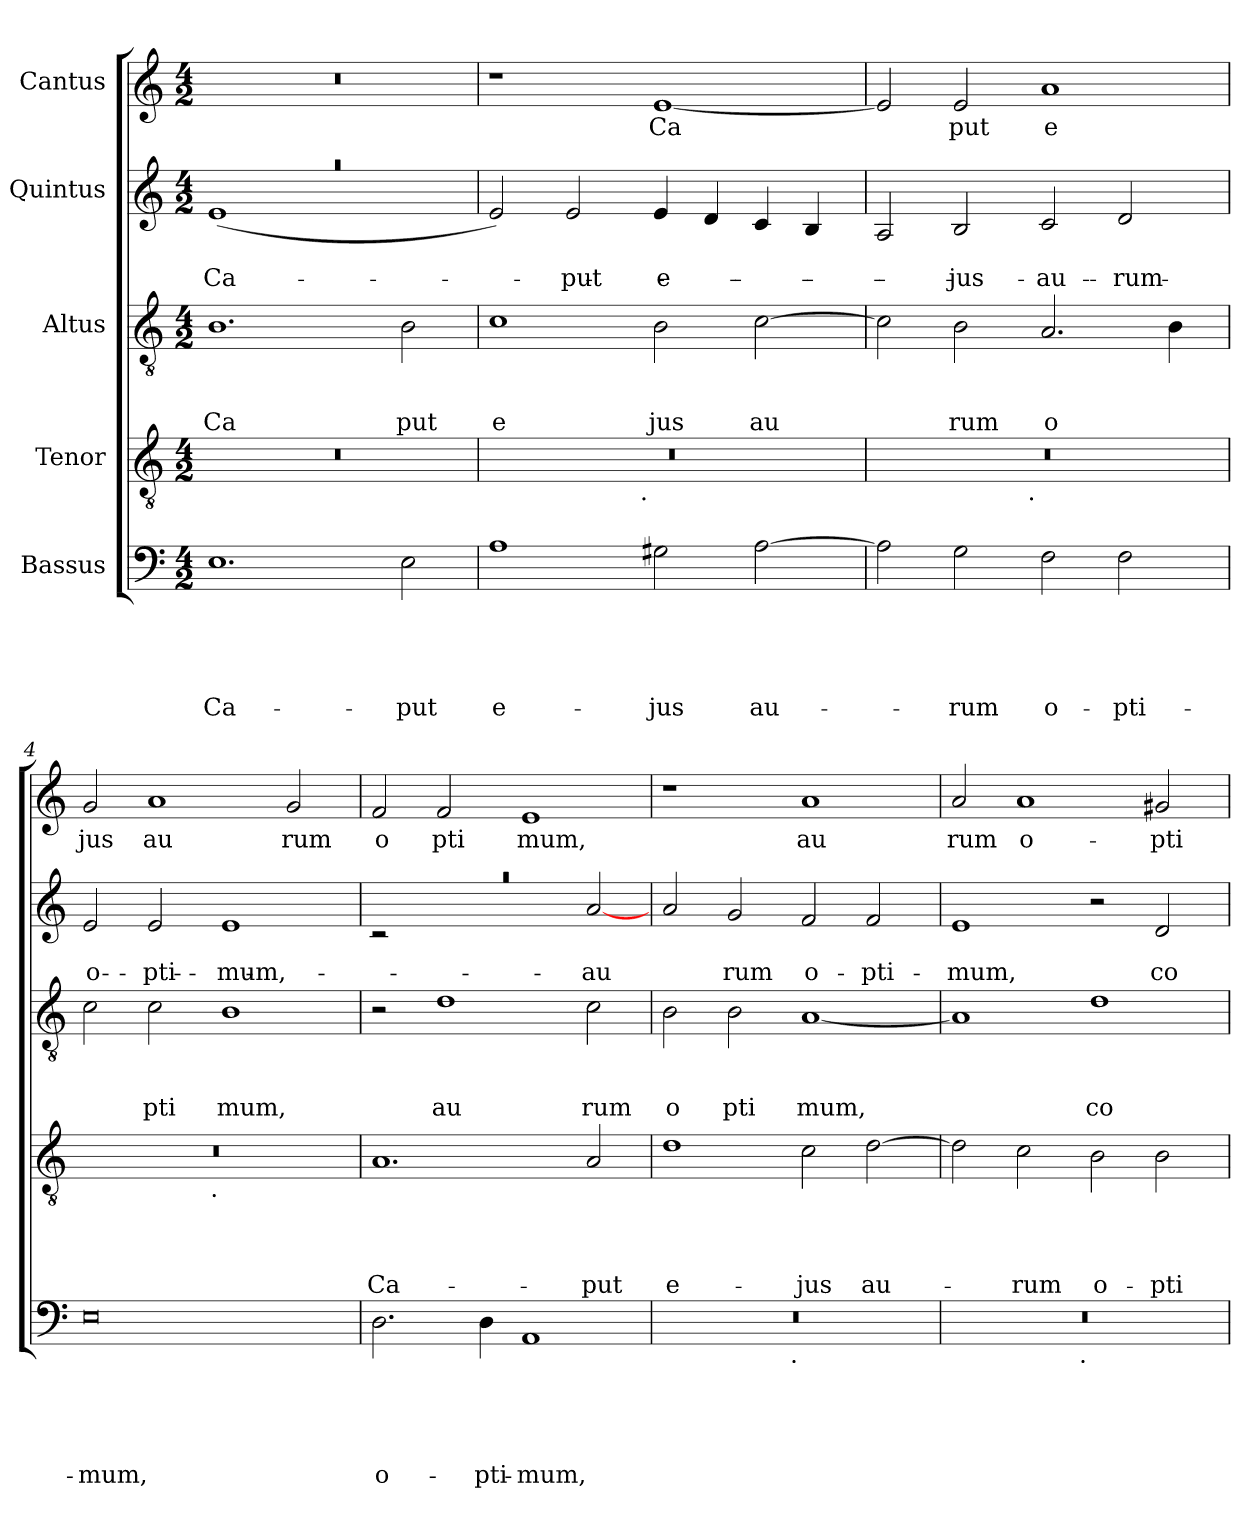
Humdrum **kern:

**kern	**text	**text	**text	**text	**text	**kern	**text	**text	**text	**text	**kern	**text	**text	**text	**kern	**text	**text	**kern	**text
*part5	*part5	*part5	*part5	*part5	*part5	*part4	*part4	*part4	*part4	*part4	*part3	*part3	*part3	*part3	*part2	*part2	*part2	*part1	*part1
*staff5	*staff5	*staff5	*staff5	*staff5	*staff5	*staff4	*staff4	*staff4	*staff4	*staff4	*staff3	*staff3	*staff3	*staff3	*staff2	*staff2	*staff2	*staff1	*staff1
*I"Bassus	*	*	*	*	*	*I"Tenor	*	*	*	*	*I"Altus	*	*	*	*I"Quintus	*	*	*I"Cantus	*
*clefF4	*	*	*	*	*	*clefGv2	*	*	*	*	*clefGv2	*	*	*	*clefG2	*	*	*clefG2	*
*k[]	*	*	*	*	*	*k[]	*	*	*	*	*k[]	*	*	*	*k[]	*	*	*k[]	*
*C:	*	*	*	*	*	*C:	*	*	*	*	*C:	*	*	*	*C:	*	*	*C:	*
*M4/2	*	*	*	*	*	*M4/2	*	*	*	*	*M4/2	*	*	*	*M4/2	*	*	*M4/2	*
=1	=1	=1	=1	=1	=1	=1	=1	=1	=1	=1	=1	=1	=1	=1	=1	=1	=1	=1	=1
!	!	!	!	!	!LO:LY:b	!	!	!	!	!	!	!	!	!LO:LY:b	!LO:N:vis=1	!	!LO:LY:b	!	!
*	*	*	*	*	*	*	*	*	*	*	*	*	*	*	*^	*	*	*	*
1.E	.	.	.	.	Ca-	0r	.	.	.	.	1.B	.	.	Ca	0raa	(<1e	.	Ca-	0r	.
.	.	.	.	.	.	.	.	.	.	.	.	.	.	.	.	1ryy	.	.	.	.
!	!	!	!	!	!LO:LY:b	!	!	!	!	!	!	!	!	!LO:LY:b	!	!	!	!	!	!
2E\	.	.	.	.	-put	.	.	.	.	.	2B\	.	.	put	.	.	.	.	.	.
*	*	*	*	*	*	*	*	*	*	*	*	*	*	*	*v	*v	*	*	*	*
=2	=2	=2	=2	=2	=2	=2	=2	=2	=2	=2	=2	=2	=2	=2	=2	=2	=2	=2	=2
!	!	!	!	!	!LO:LY:b	!	!	!	!	!	!	!	!	!LO:LY:b	!	!	!	!	!
*	*	*	*	*	*	*^	*	*	*	*	*	*	*	*	*	*	*	*	*
1A	.	.	.	.	e-	0r	2ryy	.	.	.	.	1c	.	.	e	2e/)	.	.	1r	.
!	!	!	!	!	!	!	!	!	!	!	!	!	!	!	!	!	!	!LO:LY:b	!	!
.	.	.	.	.	.	.	4...ryy	.	.	.	.	.	.	.	.	2e/	.	-put	.	.
!	!	!	!	!	!	!	!LO:TX:b:t=.	!	!	!	!	!	!	!	!	!	!	!	!	!
.	.	.	.	.	.	.	1ryy	.	.	.	.	.	.	.	.	.	.	.	.	.
!	!	!	!	!	!LO:LY:b	!	!	!	!	!	!	!	!	!	!LO:LY:b	!	!	!LO:LY:b	!	!LO:LY:b
2G#X\	.	.	.	.	-jus	.	.	.	.	.	.	2B\	.	.	jus	4e/	.	e-	[<1e	Ca
.	.	.	.	.	.	.	.	.	.	.	.	.	.	.	.	4d/	.	.	.	.
!	!	!	!	!	!LO:LY:b	!	!	!	!	!	!	!	!	!	!LO:LY:b	!	!	!	!	!
[>2A\	.	.	.	.	au-	.	.	.	.	.	.	[>2c\	.	.	au	4c/	.	.	.	.
.	.	.	.	.	.	.	.	.	.	.	.	.	.	.	.	4B/	.	.	.	.
.	.	.	.	.	.	.	32ryy	.	.	.	.	.	.	.	.	.	.	.	.	.
=3	=3	=3	=3	=3	=3	=3	=3	=3	=3	=3	=3	=3	=3	=3	=3	=3	=3	=3	=3	=3
2A\]	.	.	.	.	.	0r	2ryy	.	.	.	.	2c\]	.	.	.	2A/	.	.	2e/]	.
!	!	!	!	!	!LO:LY:b	!	!	!	!	!	!	!	!	!	!LO:LY:b	!	!	!LO:LY:b	!	!LO:LY:b
2G\	.	.	.	.	-rum	.	4...ryy	.	.	.	.	2B\	.	.	rum	2B/	.	-jus	2e/	put
!	!	!	!	!	!	!	!LO:TX:b:t=.	!	!	!	!	!	!	!	!	!	!	!	!	!
.	.	.	.	.	.	.	1ryy	.	.	.	.	.	.	.	.	.	.	.	.	.
!	!	!	!	!	!LO:LY:b	!	!	!	!	!	!	!	!	!	!LO:LY:b	!	!	!LO:LY:b	!	!LO:LY:b
2F\	.	.	.	.	o-	.	.	.	.	.	.	2.A/	.	.	o	2c/	.	au-	1a	e
!	!	!	!	!	!LO:LY:b	!	!	!	!	!	!	!	!	!	!	!	!	!LO:LY:b	!	!
2F\	.	.	.	.	-pti-	.	.	.	.	.	.	.	.	.	.	2d/	.	-rum	.	.
.	.	.	.	.	.	.	.	.	.	.	.	4B\	.	.	.	.	.	.	.	.
.	.	.	.	.	.	.	32ryy	.	.	.	.	.	.	.	.	.	.	.	.	.
=4	=4	=4	=4	=4	=4	=4	=4	=4	=4	=4	=4	=4	=4	=4	=4	=4	=4	=4	=4	=4
!	!	!	!	!	!LO:LY:b	!	!	!	!	!	!	!	!	!	!	!	!	!LO:LY:b	!	!LO:LY:b
0E	.	.	.	.	-mum,	0r	2ryy	.	.	.	.	2c\	.	.	.	2e/	.	o-	2g/	jus
!	!	!	!	!	!	!	!	!	!	!	!	!	!	!	!LO:LY:b	!	!	!LO:LY:b	!	!LO:LY:b
.	.	.	.	.	.	.	4...ryy	.	.	.	.	2c\	.	.	pti	2e/	.	-pti-	1a	au
!	!	!	!	!	!	!	!LO:TX:b:t=.	!	!	!	!	!	!	!	!	!	!	!	!	!
.	.	.	.	.	.	.	1ryy	.	.	.	.	.	.	.	.	.	.	.	.	.
!	!	!	!	!	!	!	!	!	!	!	!	!	!	!	!LO:LY:b	!	!	!LO:LY:b	!	!
.	.	.	.	.	.	.	.	.	.	.	.	1B	.	.	mum,	1e	.	-mum,	.	.
!	!	!	!	!	!	!	!	!	!	!	!	!	!	!	!	!	!	!	!	!LO:LY:b
.	.	.	.	.	.	.	.	.	.	.	.	.	.	.	.	.	.	.	2g/	rum
.	.	.	.	.	.	.	32ryy	.	.	.	.	.	.	.	.	.	.	.	.	.
=5	=5	=5	=5	=5	=5	=5	=5	=5	=5	=5	=5	=5	=5	=5	=5	=5	=5	=5	=5	=5
!	!	!	!	!	!LO:LY:b	!	!	!	!	!	!LO:LY:b	!	!	!	!	!LO:N:vis=1	!	!	!	!LO:LY:b
*	*	*	*	*	*	*v	*v	*	*	*	*	*	*	*	*	*^	*	*	*	*
2.D\	.	.	.	.	o-	1.A	.	.	.	Ca-	2r	.	.	.	0raa	2rc	.	.	2f</	o
!	!	!	!	!	!	!	!	!	!	!	!	!	!	!LO:LY:b	!	!	!	!	!	!LO:LY:b
.	.	.	.	.	.	.	.	.	.	.	1d	.	.	au	.	1ryy	.	.	2f/	pti
!	!	!	!	!	!LO:LY:b	!	!	!	!	!	!	!	!	!	!	!	!	!	!	!
4D\	.	.	.	.	-pti-	.	.	.	.	.	.	.	.	.	.	.	.	.	.	.
!	!	!	!	!	!LO:LY:b	!	!	!	!	!	!	!	!	!	!	!	!	!	!	!LO:LY:b
1AA	.	.	.	.	-mum,	.	.	.	.	.	.	.	.	.	.	.	.	.	1e	mum,
!	!	!	!	!	!	!	!	!	!	!LO:LY:b	!	!	!	!LO:LY:b	!	!	!	!LO:LY:b	!	!
.	.	.	.	.	.	2A/	.	.	.	-put	2c\	.	.	rum	.	[<2a/	.	au-	.	.
=6	=6	=6	=6	=6	=6	=6	=6	=6	=6	=6	=6	=6	=6	=6	=6	=6	=6	=6	=6	=6
!	!	!	!	!	!	!	!	!	!	!LO:LY:b	!	!	!	!LO:LY:b	!	!	!	!	!	!
*^	*	*	*	*	*	*	*	*	*	*	*	*	*	*	*v	*v	*	*	*	*
0r	2ryy	.	.	.	.	.	1d	.	.	.	e-	2B\	.	.	o	2a/	.	.	1r	.
!	!	!	!	!	!	!	!	!	!	!	!	!	!	!	!LO:LY:b	!	!	!LO:LY:b	!	!
.	4...ryy	.	.	.	.	.	.	.	.	.	.	2B\	.	.	pti	2g/	.	-rum	.	.
!	!LO:TX:b:t=.	!	!	!	!	!	!	!	!	!	!	!	!	!	!	!	!	!	!	!
.	1ryy	.	.	.	.	.	.	.	.	.	.	.	.	.	.	.	.	.	.	.
!	!	!	!	!	!	!	!	!	!	!	!LO:LY:b	!	!	!	!LO:LY:b	!	!	!LO:LY:b	!	!LO:LY:b
.	.	.	.	.	.	.	2c\	.	.	.	-jus	[<1A	.	.	mum,	2f/	.	o-	1a	au
!	!	!	!	!	!	!	!	!	!	!	!LO:LY:b	!	!	!	!	!	!	!LO:LY:b	!	!
.	.	.	.	.	.	.	[<2d\	.	.	.	au-	.	.	.	.	2f/	.	-pti-	.	.
.	32ryy	.	.	.	.	.	.	.	.	.	.	.	.	.	.	.	.	.	.	.
!!LO:LB:g=z
=7	=7	=7	=7	=7	=7	=7	=7	=7	=7	=7	=7	=7	=7	=7	=7	=7	=7	=7	=7	=7
!	!	!	!	!	!	!	!	!	!	!	!	!	!	!	!	!	!	!LO:LY:b	!	!LO:LY:b
0r	2ryy	.	.	.	.	.	2d\]	.	.	.	.	1A]	.	.	.	1e	.	-mum,	2a/	rum
!	!	!	!	!	!	!	!	!	!	!	!LO:LY:b	!	!	!	!	!	!	!	!	!LO:LY:b
.	4...ryy	.	.	.	.	.	2c\	.	.	.	-rum	.	.	.	.	.	.	.	1a	o-
!	!LO:TX:b:t=.	!	!	!	!	!	!	!	!	!	!	!	!	!	!	!	!	!	!	!
.	1ryy	.	.	.	.	.	.	.	.	.	.	.	.	.	.	.	.	.	.	.
!	!	!	!	!	!	!	!	!	!	!	!LO:LY:b	!	!	!	!LO:LY:b	!	!	!	!	!
.	.	.	.	.	.	.	2B\	.	.	.	o-	1d	.	.	co	2r	.	.	.	.
!	!	!	!	!	!	!	!	!	!	!	!LO:LY:b	!	!	!	!	!	!	!LO:LY:b	!	!LO:LY:b
.	.	.	.	.	.	.	2B\	.	.	.	-pti-	.	.	.	.	2d/	.	co	2g#X/	-pti-
.	32ryy	.	.	.	.	.	.	.	.	.	.	.	.	.	.	.	.	.	.	.
*v	*v	*	*	*	*	*	*	*	*	*	*	*	*	*	*	*	*	*	*	*
=	=	=	=	=	=	=	=	=	=	=	=	=	=	=	=	=	=	=	=
*-	*-	*-	*-	*-	*-	*-	*-	*-	*-	*-	*-	*-	*-	*-	*-	*-	*-	*-	*-
